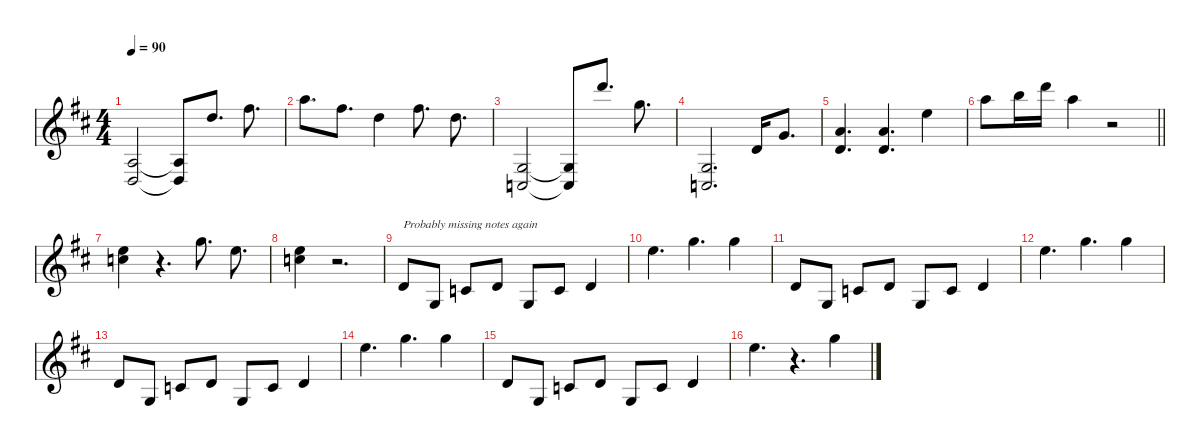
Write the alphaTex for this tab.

\defaultSystemsLayout 4
\hideDynamics
\bracketExtendMode nobrackets
\singleTrackTrackNamePolicy hidden
\multiTrackTrackNamePolicy hidden
\otherSystemsTrackNameOrientation horizontal
\track ("Piano" "pno.") {instrument acousticgrandpiano}
\staff {score}
\tuning (E4 B3 G3 D3 A2 E2)
\ts (4 4)
\tempo 90
\clef g2
\ks bminor
(2.3{acc forcenatural} 0.4{acc forcenatural}).2{dy mf beam Up} (2.3{t acc forcenatural} 0.4{t acc forcenatural}).8{dy f beam Up} 15.2{acc forcenatural}.8{d beam Up} 14.1{acc #}.8{d} |
17.1{acc forcenatural}.8{d beam Down} 14.1{acc #}.8{d} 15.2{acc forcenatural}.4{beam Down} 14.1{acc #}.8{d dy mp} 15.2{acc forcenatural}.8{d beam Down} |
(5.4{acc forcenatural} 3.5{acc forcenatural}).2{dy mf beam Up} (5.4{t acc forcenatural} 3.5{t acc forcenatural}).8{dy f beam Up} 22.1{acc forcenatural}.8{d dy mf beam Up} 20.2{acc forcenatural}.8{d beam Down} |
(5.4{acc forcenatural} 3.5{acc forcenatural}).2{d beam Up} 3.2{acc forcenatural}.16{beam Up} 3.1{acc forcenatural}.8{d beam Up} |
(5.1{acc forcenatural} 3.2{acc forcenatural}).4{d beam Up} (5.1{acc forcenatural} 3.2{acc forcenatural}).4{d beam Up} 12.1{acc forcenatural}.4{beam Down} |
\barLineRight lightlight
17.1{acc forcenatural}.8{beam Down} 19.1{acc forcenatural}.16{beam Down} 22.1{acc forcenatural}.16{beam Down} 17.1{acc forcenatural}.4{beam Down} r.2{beam Down} |
(12.1{acc forcenatural} 13.2{acc forcenatural}).4{beam Down} r.4{d beam Down} 15.1{acc forcenatural}.8{d dy mp beam Down} 12.1{acc forcenatural}.8{d beam Down} |
(12.1{acc forcenatural} 13.2{acc forcenatural}).4{beam Down} r.2{d beam Down} |
3.2{acc forcenatural}.8{txt "Probably missing notes again" dy p beam Up} 5.4{acc forcenatural}.8{dy pp beam Up} 5.3{acc forcenatural}.8{beam Up} 3.2{acc forcenatural}.8{dy p beam Up} 5.4{acc forcenatural}.8{dy pp beam Up} 5.3{acc forcenatural}.8{beam Up} 3.2{acc forcenatural}.4{dy p beam Up} |
12.1{acc forcenatural}.4{d dy mf beam Down} 15.1{acc forcenatural}.4{d dy mp beam Down} 15.1{acc forcenatural}.4{beam Down} |
3.2{acc forcenatural}.8{dy p beam Up} 5.4{acc forcenatural}.8{dy pp beam Up} 5.3{acc forcenatural}.8{beam Up} 3.2{acc forcenatural}.8{dy p beam Up} 5.4{acc forcenatural}.8{dy pp beam Up} 5.3{acc forcenatural}.8{beam Up} 3.2{acc forcenatural}.4{dy p beam Up} |
12.1{acc forcenatural}.4{d dy mf beam Down} 15.1{acc forcenatural}.4{d beam Down} 15.1{acc forcenatural}.4{beam Down} |
3.2{acc forcenatural}.8{dy p beam Up} 5.4{acc forcenatural}.8{dy pp beam Up} 5.3{acc forcenatural}.8{beam Up} 3.2{acc forcenatural}.8{dy p beam Up} 5.4{acc forcenatural}.8{dy pp beam Up} 5.3{acc forcenatural}.8{beam Up} 3.2{acc forcenatural}.4{dy p beam Up} |
12.1{acc forcenatural}.4{d dy mf beam Down} 15.1{acc forcenatural}.4{d beam Down} 15.1{acc forcenatural}.4{beam Down} |
3.2{acc forcenatural}.8{dy p beam Up} 5.4{acc forcenatural}.8{dy pp beam Up} 5.3{acc forcenatural}.8{beam Up} 3.2{acc forcenatural}.8{dy p beam Up} 5.4{acc forcenatural}.8{dy pp beam Up} 5.3{acc forcenatural}.8{beam Up} 3.2{acc forcenatural}.4{dy p beam Up} |
12.1{acc forcenatural}.4{d dy mf beam Down} r.4{d beam Down} 15.1{acc forcenatural}.4{dy mp beam Down}
